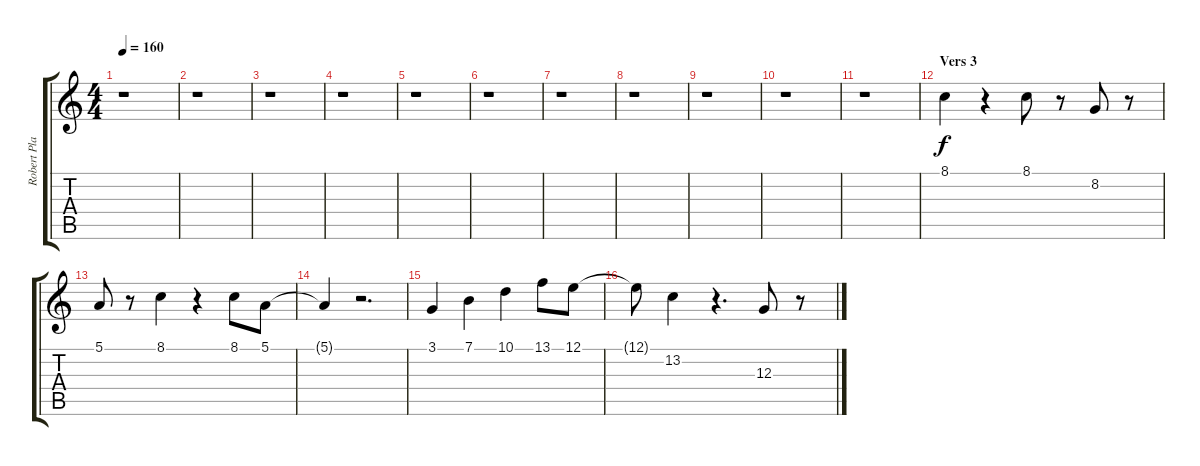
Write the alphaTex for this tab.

\track ("Robert Plant" "Robert Pla") {instrument reedorgan}
\staff {score tabs}
\tuning (E4 B3 G3 D3 A2 E2) {hide}
\ts (4 4)
\tempo 160
\clef g2
\ks c
r.1{dy f} |
r.1 |
r.1 |
r.1 |
r.1 |
r.1 |
r.1 |
r.1 |
r.1 |
r.1 |
r.1 |
\section ("" "Vers 3")
8.1.4 r.4 8.1.8 r.8 8.2.8 r.8 |
5.1.8 r.8 8.1.4 r.4 8.1.8 5.1.8 |
5.1{t}.4 r.2{d} |
3.1.4 7.1.4 10.1.4 13.1.8 12.1.8 |
12.1{t}.8 13.2.4 r.4{d} 12.3.8 r.8
